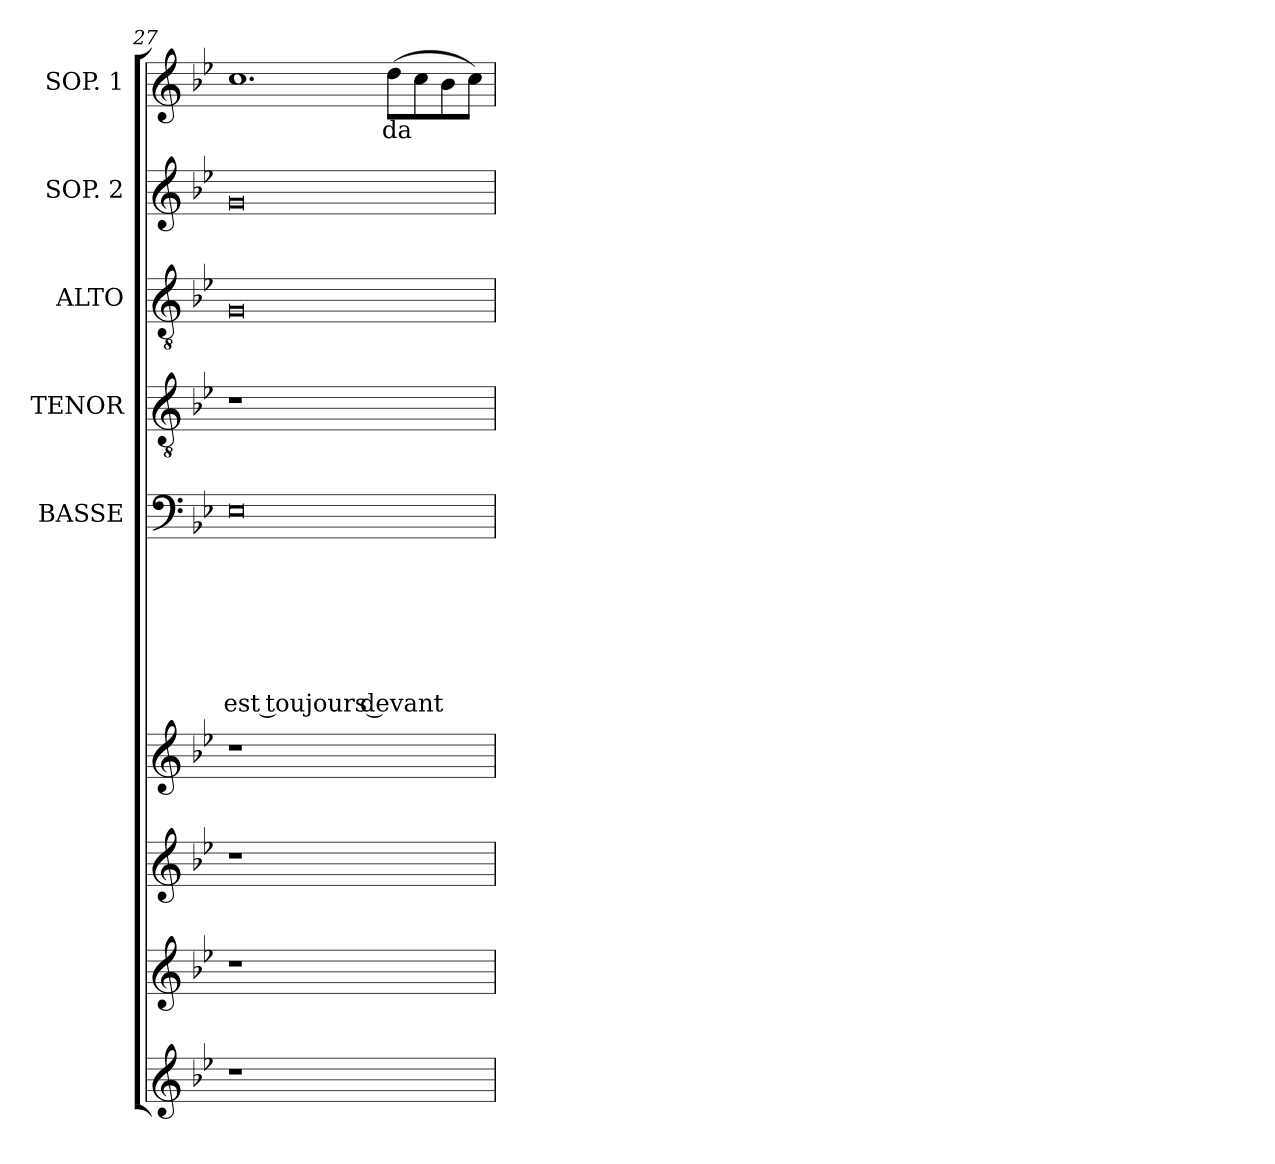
**kern	**kern	**kern	**kern	**kern	**text	**text	**text	**text	**text	**text	**text	**kern	**kern	**text	**kern	**kern	**text
*part9	*part8	*part7	*part6	*part5	*part5	*part5	*part5	*part5	*part5	*part5	*part5	*part4	*part3	*part3	*part2	*part1	*part1
*staff9	*staff8	*staff7	*staff6	*staff5	*staff5	*staff5	*staff5	*staff5	*staff5	*staff5	*staff5	*staff4	*staff3	*staff3	*staff2	*staff1	*staff1
*	*	*	*	*I"BASSE	*	*	*	*	*	*	*	*I"TENOR	*I"ALTO	*	*I"SOP. 2	*I"SOP. 1	*
*	*	*	*	*I'BAS.	*	*	*	*	*	*	*	*I'TEN.	*I'ALT.	*	*I'SOP. 2	*I'SOP. 1	*
*clefG2	*clefG2	*clefG2	*clefG2	*clefF4	*	*	*	*	*	*	*	*clefGv2	*clefGv2	*	*clefG2	*clefG2	*
*k[b-e-]	*k[b-e-]	*k[b-e-]	*k[b-e-]	*k[b-e-]	*	*	*	*	*	*	*	*k[b-e-]	*k[b-e-]	*	*k[b-e-]	*k[b-e-]	*
*B-:	*B-:	*B-:	*B-:	*B-:	*	*	*	*	*	*	*	*B-:	*B-:	*	*B-:	*B-:	*
=27	=27	=27	=27	=27	=27	=27	=27	=27	=27	=27	=27	=27	=27	=27	=27	=27	=27
!	!	!	!	!	!	!	!	!	!	!	!LO:LY:b:rj	!	!	!	!	!	!
1r	1r	1r	1r	0E-	.	.	.	.	.	.	est toujours devant	1r	0G	.	0g	1.cc	.
1ryy	1ryy	1ryy	1ryy	.	.	.	.	.	.	.	.	1ryy	.	.	.	.	.
!	!	!	!	!	!	!	!	!	!	!	!	!	!	!	!	!	!LO:LY:b
.	.	.	.	.	.	.	.	.	.	.	.	.	.	.	.	(>8dd\L	-da
.	.	.	.	.	.	.	.	.	.	.	.	.	.	.	.	8cc\	.
.	.	.	.	.	.	.	.	.	.	.	.	.	.	.	.	8b-\	.
.	.	.	.	.	.	.	.	.	.	.	.	.	.	.	.	8cc\J)	.
=	=	=	=	=	=	=	=	=	=	=	=	=	=	=	=	=	=
*-	*-	*-	*-	*-	*-	*-	*-	*-	*-	*-	*-	*-	*-	*-	*-	*-	*-
